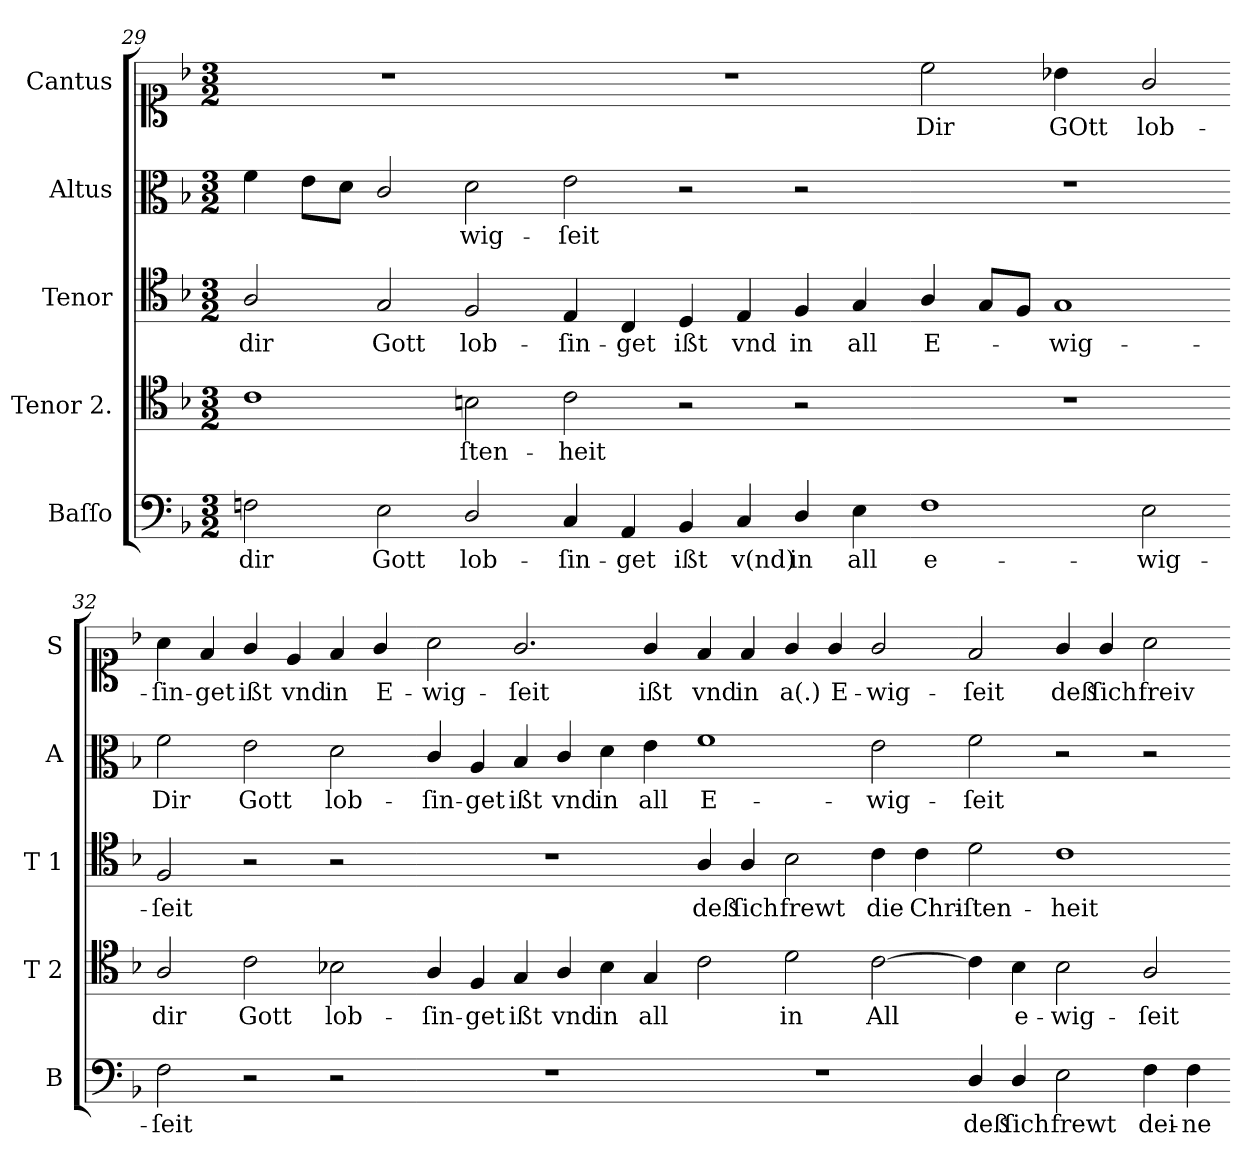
**kern	**text	**kern	**text	**kern	**text	**kern	**text	**kern	**text
*part5	*part5	*part4	*part4	*part3	*part3	*part2	*part2	*part1	*part1
*staff5	*staff5	*staff4	*staff4	*staff3	*staff3	*staff2	*staff2	*staff1	*staff1
*I"Baſſo	*	*I"Tenor 2.	*	*I"Tenor	*	*I"Altus	*	*I"Cantus	*
*I'B	*	*I'T 2	*	*I'T 1	*	*I'A	*	*I'S	*
*clefF4	*	*clefC4	*	*clefC4	*	*clefC3	*	*clefC1	*
*k[b-]	*	*k[b-]	*	*k[b-]	*	*k[b-]	*	*k[b-]	*
*F:	*	*F:	*	*F:	*	*F:	*	*F:	*
*M3/2	*	*M3/2	*	*M3/2	*	*M3/2	*	*M3/2	*
=29	=29	=29	=29	=29	=29	=29	=29	=29	=29
2Fn\	dir	1c	.	2A/	dir	4f\	.	1.r	.
.	.	.	.	.	.	8e\L	.	.	.
.	.	.	.	.	.	8d\J	.	.	.
2E\	Gott	.	.	2G/	Gott	2c/	.	.	.
2D/	lob-	2Bn\	-ſten-	2F/	lob-	2d\	-wig-	.	.
=30-	=30-	=30-	=30-	=30-	=30-	=30-	=30-	=30-	=30-
4C/	-ſin-	2c\	-heit	4E/	-ſin-	2e\	-ſeit	1.r	.
4AA/	-get	.	.	4C/	-get	.	.	.	.
4BB-/	ißt	2r	.	4D/	ißt	2r	.	.	.
4C/	v(nd)	.	.	4E/	vnd	.	.	.	.
4D/	in	2r	.	4F/	in	2r	.	.	.
4E\	all	.	.	4G/	all	.	.	.	.
=31-	=31-	=31-	=31-	=31-	=31-	=31-	=31-	=31-	=31-
1F	e-	1.r	.	4A/	E-	1.r	.	2cc\	Dir
.	.	.	.	8G/L	.	.	.	.	.
.	.	.	.	8F/J	.	.	.	.	.
!	!	!	!	!	!	!	!	!LO:N:vis=4	!
.	.	.	.	1G	-wig-	.	.	2b-X\	GOtt
2E\	-wig-	.	.	.	.	.	.	2g/	lob-
=32-	=32-	=32-	=32-	=32-	=32-	=32-	=32-	=32-	=32-
2F\	-ſeit	2A/	dir	2F/	-ſeit	2f\	Dir	4a\	-ſin-
.	.	.	.	.	.	.	.	4f/	-get
2r	.	2c\	Gott	2r	.	2e\	Gott	4g/	ißt
.	.	.	.	.	.	.	.	4e/	vnd
2r	.	2B-X\	lob-	2r	.	2d\	lob-	4f/	in
.	.	.	.	.	.	.	.	4g/	E-
=33-	=33-	=33-	=33-	=33-	=33-	=33-	=33-	=33-	=33-
1.r	.	4A/	-ſin-	1.r	.	4c/	-ſin-	2a\	-wig-
.	.	4F/	-get	.	.	4A/	-get	.	.
.	.	4G/	ißt	.	.	4B-/	ißt	2.g/	-ſeit
.	.	4A/	vnd	.	.	4c/	vnd	.	.
.	.	4B-\	in	.	.	4d\	in	.	.
.	.	4G/	all	.	.	4e\	all	4g/	ißt
=34-	=34-	=34-	=34-	=34-	=34-	=34-	=34-	=34-	=34-
1.r	.	2c\	.	4A/	deß	1f	E-	4f/	vnd
.	.	.	.	4A/	ſich	.	.	4f/	in
.	.	2d\	in	2B-\	frewt	.	.	4g/	a(.)
.	.	.	.	.	.	.	.	4g/	E-
.	.	[2c\	All	4c\	die	2e\	-wig-	2g/	-wig-
.	.	.	.	4c\	Chri-	.	.	.	.
=35-	=35-	=35-	=35-	=35-	=35-	=35-	=35-	=35-	=35-
4D/	deß	4c\]	.	2d\	-ſten-	2f\	-ſeit	2f/	-ſeit
4D/	ſich	4B-\	e-	.	.	.	.	.	.
2E\	frewt	2B-\	-wig-	1c	-heit	2r	.	4g/	deß
.	.	.	.	.	.	.	.	4g/	ſich
4F\	dei-	2A/	-ſeit	.	.	2r	.	2a\	freiv-
4F\	-ne	.	.	.	.	.	.	.	.
=-	=-	=-	=-	=-	=-	=-	=-	=-	=-
*-	*-	*-	*-	*-	*-	*-	*-	*-	*-
